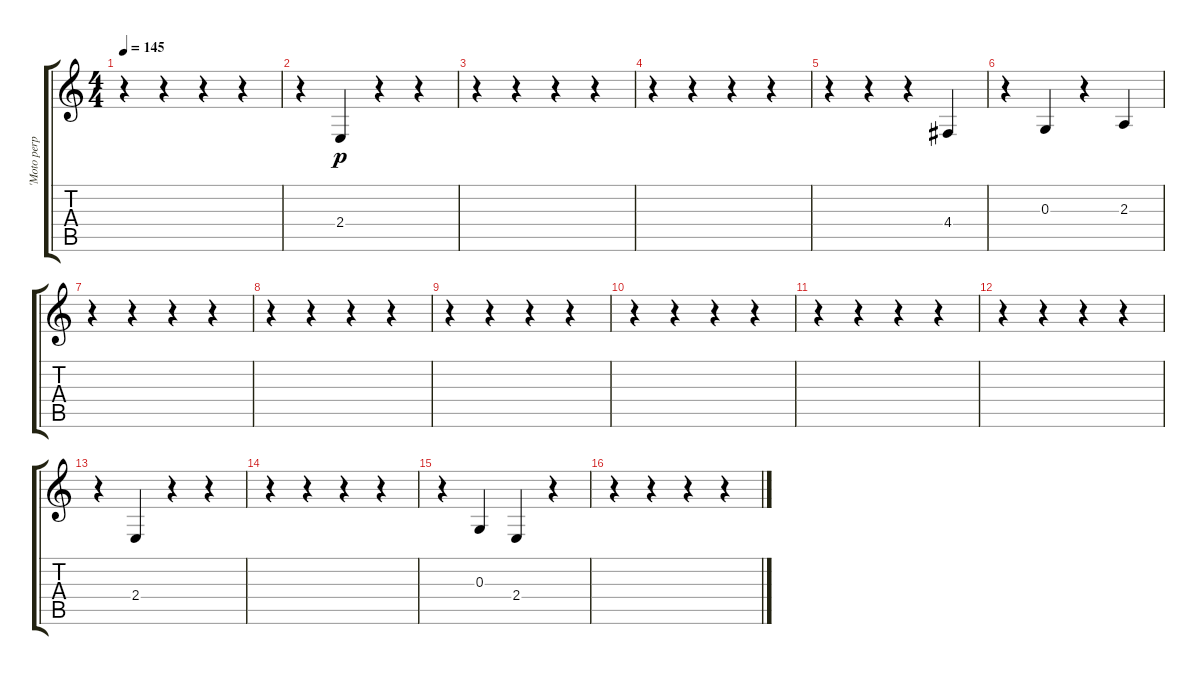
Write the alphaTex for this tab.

\track ("'Moto perpetuo'   (1830)" "'Moto perp") {instrument brightacousticpiano}
\staff {score tabs}
\tuning (E4 B3 G3 D3 A2 E2) {hide}
\ts (4 4)
\tempo 145
\clef g2
\ks c
r.4{dy p} r.4 r.4 r.4 |
r.4 2.4.4 r.4 r.4 |
r.4 r.4 r.4 r.4 |
r.4 r.4 r.4 r.4 |
r.4 r.4 r.4 4.4.4 |
r.4 0.3.4 r.4 2.3.4 |
r.4 r.4 r.4 r.4 |
r.4 r.4 r.4 r.4 |
r.4 r.4 r.4 r.4 |
r.4 r.4 r.4 r.4 |
r.4 r.4 r.4 r.4 |
r.4 r.4 r.4 r.4 |
r.4 2.4.4 r.4 r.4 |
r.4 r.4 r.4 r.4 |
r.4 0.3.4 2.4.4 r.4 |
r.4 r.4 r.4 r.4
